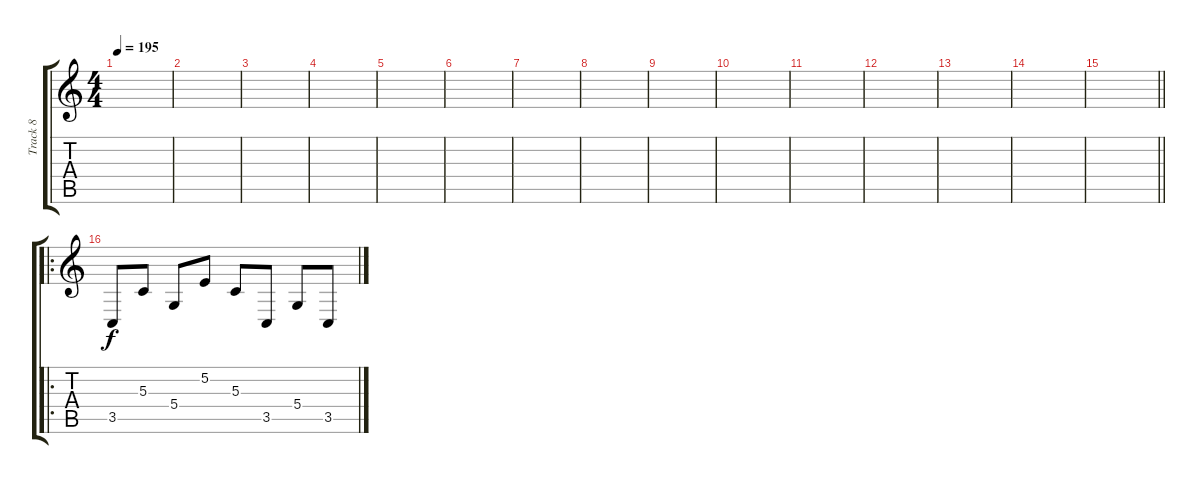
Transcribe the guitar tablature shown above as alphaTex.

\track ("Track 8" "Track 8") {instrument lead1square}
\staff {score tabs}
\tuning (E4 B3 G3 D3 A2 E2) {hide}
\ts (4 4)
\tempo 195
\clef g2
\ks c
|
|
|
|
|
|
|
|
|
|
|
|
|
|
\barLineRight lightlight
|
\ro
3.5.8 5.3.8 5.4.8 5.2.8 5.3.8 3.5.8 5.4.8 3.5.8
